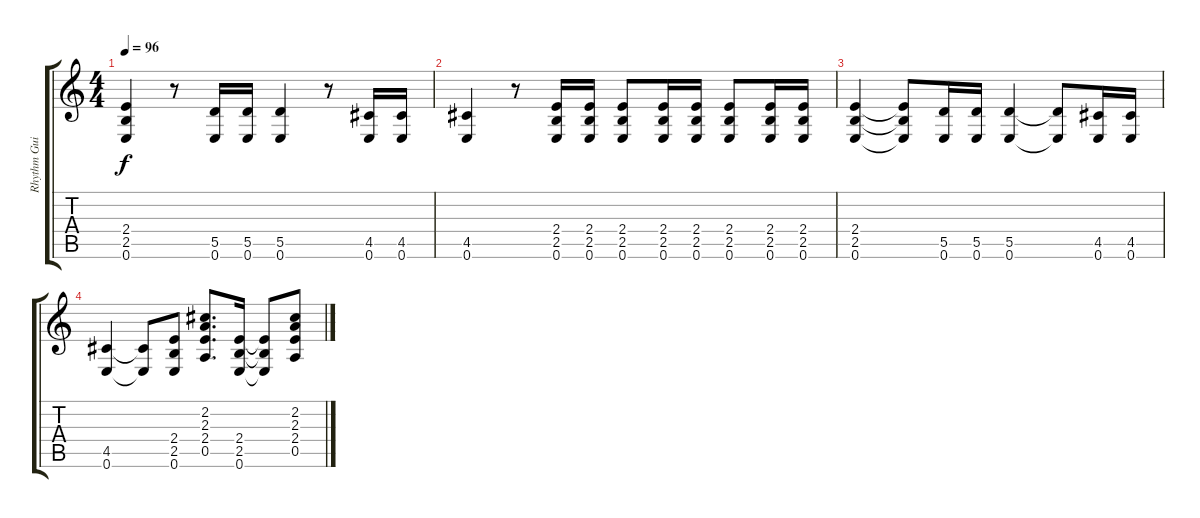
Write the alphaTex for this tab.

\track ("Rhythm Guitar" "Rhythm Gui") {instrument overdrivenguitar}
\staff {score tabs}
\tuning (E4 B3 G3 D3 A2 E2) {hide}
\ts (4 4)
\tempo 96
\clef g2
\ks c
(2.4 2.5 0.6).4{dy f} r.8 (5.5 0.6).16 (5.5 0.6).16 (5.5 0.6).4 r.8 (4.5 0.6).16 (4.5 0.6).16 |
(4.5 0.6).4 r.8 (2.4 2.5 0.6).16 (2.4 2.5 0.6).16 (2.4 2.5 0.6).8 (2.4 2.5 0.6).16 (2.4 2.5 0.6).16 (2.4 2.5 0.6).8 (2.4 2.5 0.6).16 (2.4 2.5 0.6).16 |
(2.4 2.5 0.6).4 (2.4{t} 2.5{t} 0.6{t}).8 (5.5 0.6).16 (5.5 0.6).16 (5.5 0.6).4 (5.5{t} 0.6{t}).8 (4.5 0.6).16 (4.5 0.6).16 |
(4.5 0.6).4 (4.5{t} 0.6{t}).8 (2.4 2.5 0.6).8 (2.2 2.3 2.4 0.5).8{d} (2.4 2.5 0.6).16 (2.4{t} 2.5{t} 0.6{t}).8 (2.2 2.3 2.4 0.5).8
